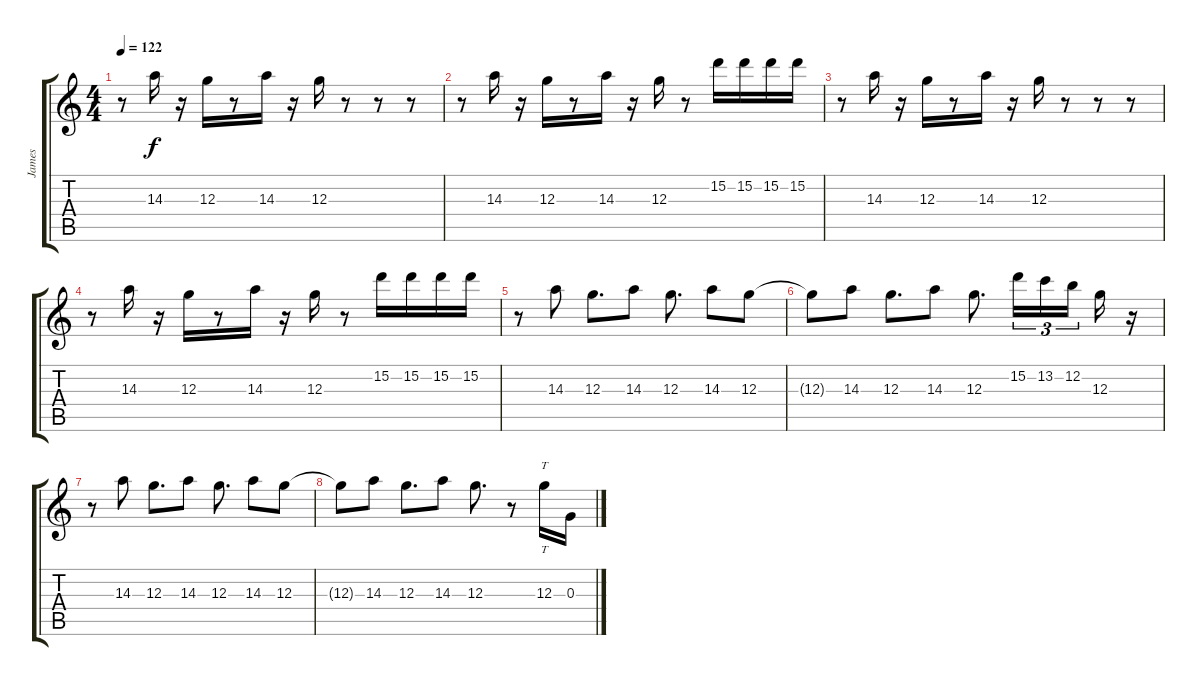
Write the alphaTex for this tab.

\track ("James" "James") {instrument electricguitarjazz}
\staff {score tabs}
\tuning (E4 B3 G3 D3 A2 D2) {hide}
\ts (4 4)
\tempo 122
\clef g2
\ks c
r.8{dy f instrument electricguitarjazz} 14.3.16 r.16 12.3.16 r.8 14.3.16 r.16 12.3.16 r.8 r.8 r.8 |
r.8 14.3.16 r.16 12.3.16 r.8 14.3.16 r.16 12.3.16 r.8 15.2.16 15.2.16 15.2.16 15.2.16 |
r.8 14.3.16 r.16 12.3.16 r.8 14.3.16 r.16 12.3.16 r.8 r.8 r.8 |
r.8 14.3.16 r.16 12.3.16 r.8 14.3.16 r.16 12.3.16 r.8 15.2.16 15.2.16 15.2.16 15.2.16 |
r.8 14.3.8 12.3.8{d} 14.3.8 12.3.8{d} 14.3.8 12.3.8 |
12.3{t}.8 14.3.8 12.3.8{d} 14.3.8 12.3.8{d} 15.2.16{tu (3 2)} 13.2.16{tu (3 2)} 12.2.16{tu (3 2) beam splitsecondary} 12.3.16 r.16 |
r.8 14.3.8 12.3.8{d} 14.3.8 12.3.8{d} 14.3.8 12.3.8 |
12.3{t}.8 14.3.8 12.3.8{d} 14.3.8 12.3.8{d} r.8 12.3.16{tt instrument distortionguitar} 0.3.16
